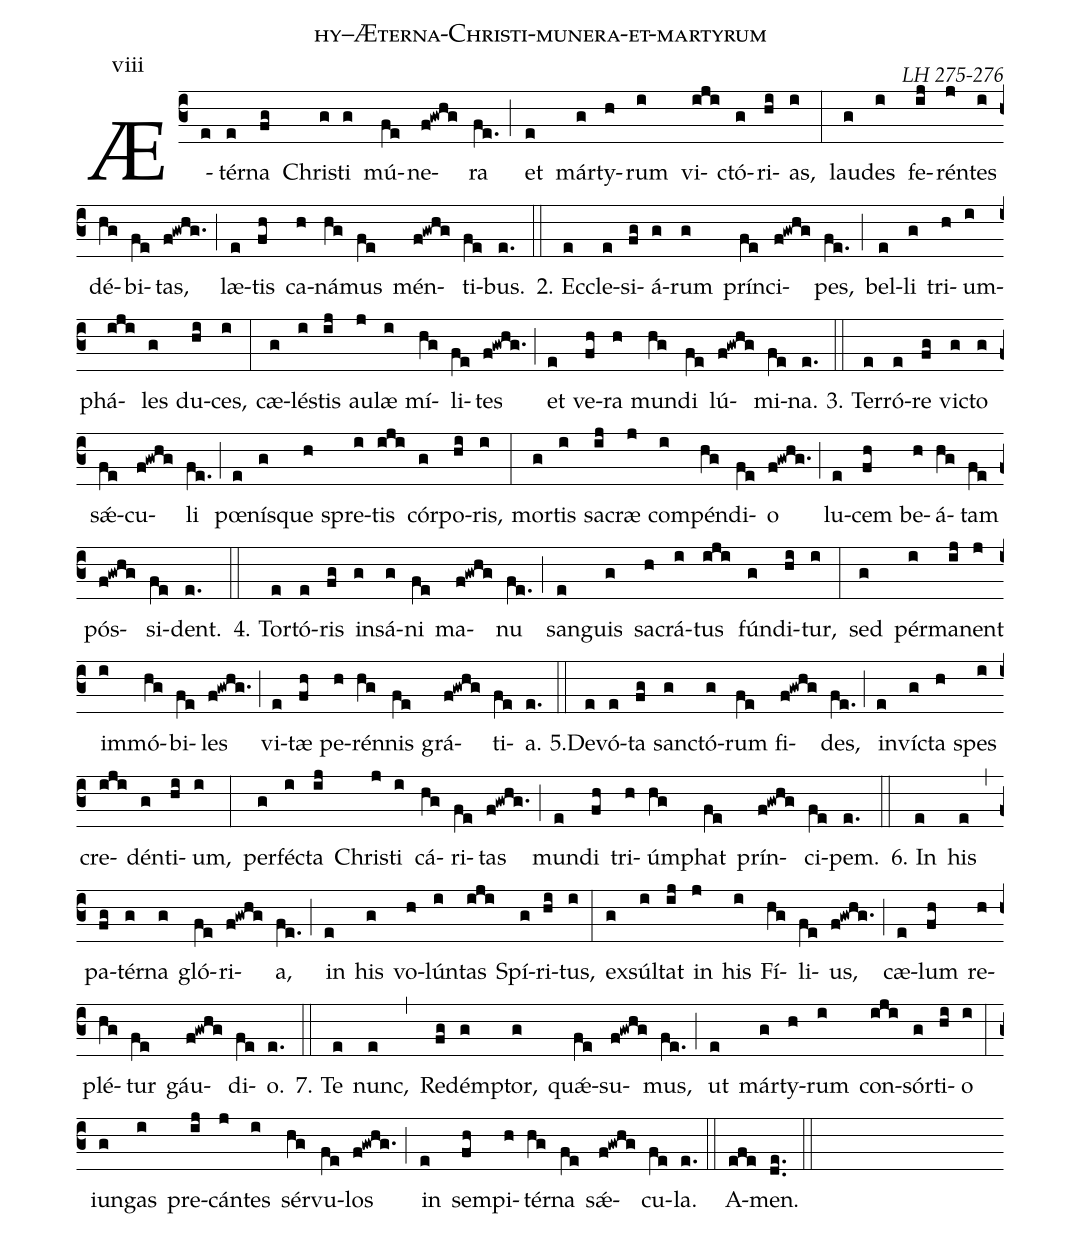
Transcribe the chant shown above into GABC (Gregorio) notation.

name: hy--Æterna-Christi-munera-et-martyrum;
commentary: LH 275-276;
annotation: viii;
%%
(c3) Æ(e)tér(e)na(fg) Chri(g)sti(g) mú(fe)ne(f!gwhg)ra(fe.) (;)
et(e) már(g)ty(h)rum(i) vi(iji)ctó(g)ri(hi)as,(i) (:)
lau(g)des(i) fe(ij)rén(j)tes(i) dé(hg)bi(fe)tas,(f!gwhg.) (;)
læ(e)tis(fh) ca(h)ná(hg)mus(fe) mén(f!gwhg)ti(fe)bus.(e.) (::)
2.
Ec(e)cle(e)si(fg)á(g)rum(g) prín(fe)ci(f!gwhg)pes,(fe.) (;)
bel(e)li(g) tri(h)um(i)phá(iji)les(g) du(hi)ces,(i) (:)
cæ(g)lé(i)stis(ij) au(j)læ(i) mí(hg)li(fe)tes(f!gwhg.) (;)
et(e) ve(fh)ra(h) mun(hg)di(fe) lú(f!gwhg)mi(fe)na.(e.) (::)

3. Ter(e)ró(e)re(fg) vi(g)cto(g) sǽ(fe)cu(f!gwhg)li(fe.) (;)
pœ(e)nís(g)que(h) spre(i)tis(iji) cór(g)po(hi)ris,(i) (:)
mor(g)tis(i) sa(ij)cræ(j) com(i)pén(hg)di(fe)o(f!gwhg.) (;)
lu(e)cem(fh) be(h)á(hg)tam(fe) pós(f!gwhg)si(fe)dent.(e.) (::)

4. Tor(e)tó(e)ris(fg) in(g)sá(g)ni(fe) ma(f!gwhg)nu(fe.) (;)
san(e)guis(g) sa(h)crá(i)tus(iji) fún(g)di(hi)tur,(i) (:)
sed(g) pér(i)ma(ij)nent(j) im(i)mó(hg)bi(fe)les(f!gwhg.) (;)
vi(e)tæ(fh) pe(h)rén(hg)nis(fe) grá(f!gwhg)ti(fe)a.(e.) (::)

5.De(e)vó(e)ta(fg) san(g)ctó(g)rum(fe) fi(f!gwhg)des,(fe.) (;)
in(e)ví(g)cta(h) spes(i) cre(iji)dén(g)ti(hi)um,(i) (:)
per(g)fé(i)cta(ij) Chri(j)sti(i) cá(hg)ri(fe)tas(f!gwhg.) (;)
mun(e)di(fh) tri(h)úm(hg)phat(fe) prín(f!gwhg)ci(fe)pem.(e.) (::)

6. In(e) his(e) (,) pa(fg)tér(g)na(g) gló(fe)ri(f!gwhg)a,(fe.) (;)
in(e) his(g) vo(h)lún(i)tas(iji) Spí(g)ri(hi)tus,(i) (:)
ex(g)súl(i)tat(ij) in(j) his(i) Fí(hg)li(fe)us,(f!gwhg.) (;)
cæ(e)lum(fh) re(h)plé(hg)tur(fe) gáu(f!gwhg)di(fe)o.(e.) (::)

7. Te(e) nunc,(e) (,) Re(fg)dém(g)ptor,(g) quǽ(fe)su(f!gwhg)mus,(fe.) (;)

ut(e) már(g)ty(h)rum(i) con(iji)sór(g)ti(hi)o(i) (:)
iun(g)gas(i) pre(ij)cán(j)tes(i) sér(hg)vu(fe)los(f!gwhg.) (;)
in(e) sem(fh)pi(h)tér(hg)na(fe) sǽ(f!gwhg)cu(fe)la.(e.) (::)
A(efe)men.(de..::)
